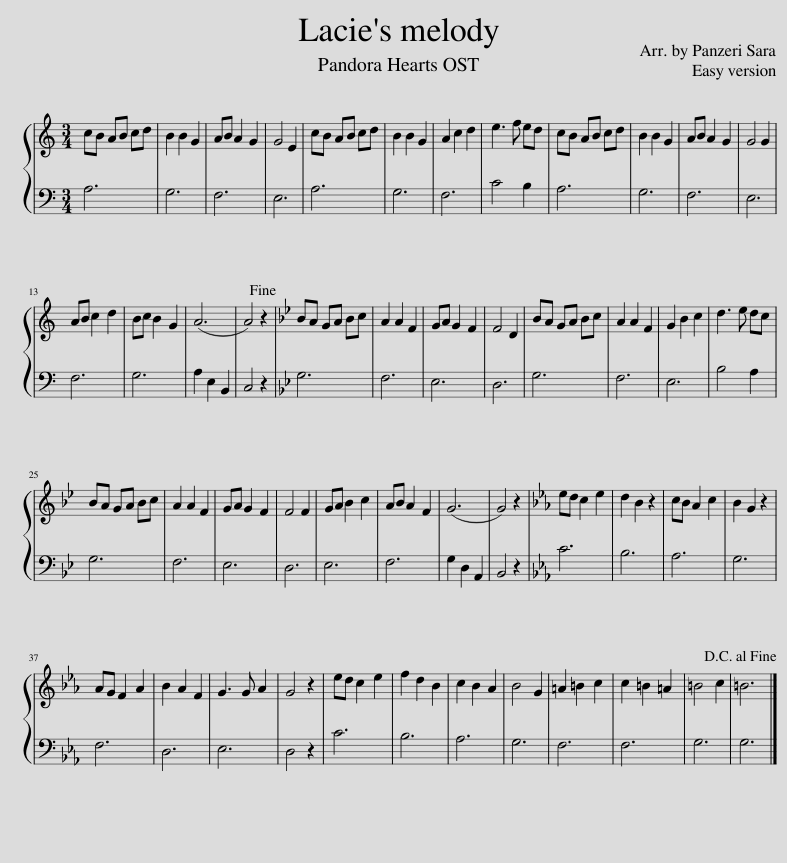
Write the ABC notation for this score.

X:1
%%score { 1 | 2 }
L:1/8
M:3/4
I:linebreak $
K:C
V:1 treble
V:2 bass
V:1
 cB AB cd | B2 B2 G2 | AB A2 G2 | G4 E2 | cB AB cd | %5
 B2 B2 G2 | A2 c2 d2 | e3 f ed | cB AB cd | B2 B2 G2 | %10
 AB A2 G2 | G4 G2 |$ AB c2 d2 | Bc B2 G2 | (A6 | %15
 A4) z2!fine! |[K:Bb] BA GA Bc | A2 A2 F2 | GA G2 F2 | F4 D2 | %20
 BA GA Bc | A2 A2 F2 | G2 B2 c2 | d3 e dc |$ BA GA Bc | %25
 A2 A2 F2 | GA G2 F2 | F4 F2 | GA B2 c2 | AB A2 F2 | %30
 (G6 | G4) z2 |[K:Eb] ed c2 e2 | d2 B2 z2 | cB A2 c2 | %35
 B2 G2 z2 |$ AG F2 A2 | B2 A2 F2 | G3 G A2 | G4 z2 | %40
 ed c2 e2 | f2 d2 B2 | c2 B2 A2 | B4 G2 | =A2 =B2 c2 | %45
 c2 =B2 =A2 | =B4 c2 | =B6!D.C.! |] %48
V:2
 A,6 | G,6 | F,6 | E,6 | A,6 | %5
 G,6 | F,6 | C4 B,2 | A,6 | G,6 | %10
 F,6 | E,6 |$ F,6 | G,6 | A,2 E,2 B,,2 | %15
 C,4 z2 |[K:Bb] G,6 | F,6 | E,6 | D,6 | %20
 G,6 | F,6 | E,6 | B,4 A,2 |$ G,6 | %25
 F,6 | E,6 | D,6 | E,6 | F,6 | %30
 G,2 D,2 A,,2 | B,,4 z2 |[K:Eb] C6 | B,6 | A,6 | %35
 G,6 |$ F,6 | D,6 | E,6 | D,4 z2 | %40
 C6 | B,6 | A,6 | G,6 | F,6 | %45
 F,6 | G,6 | G,6 |] %48
